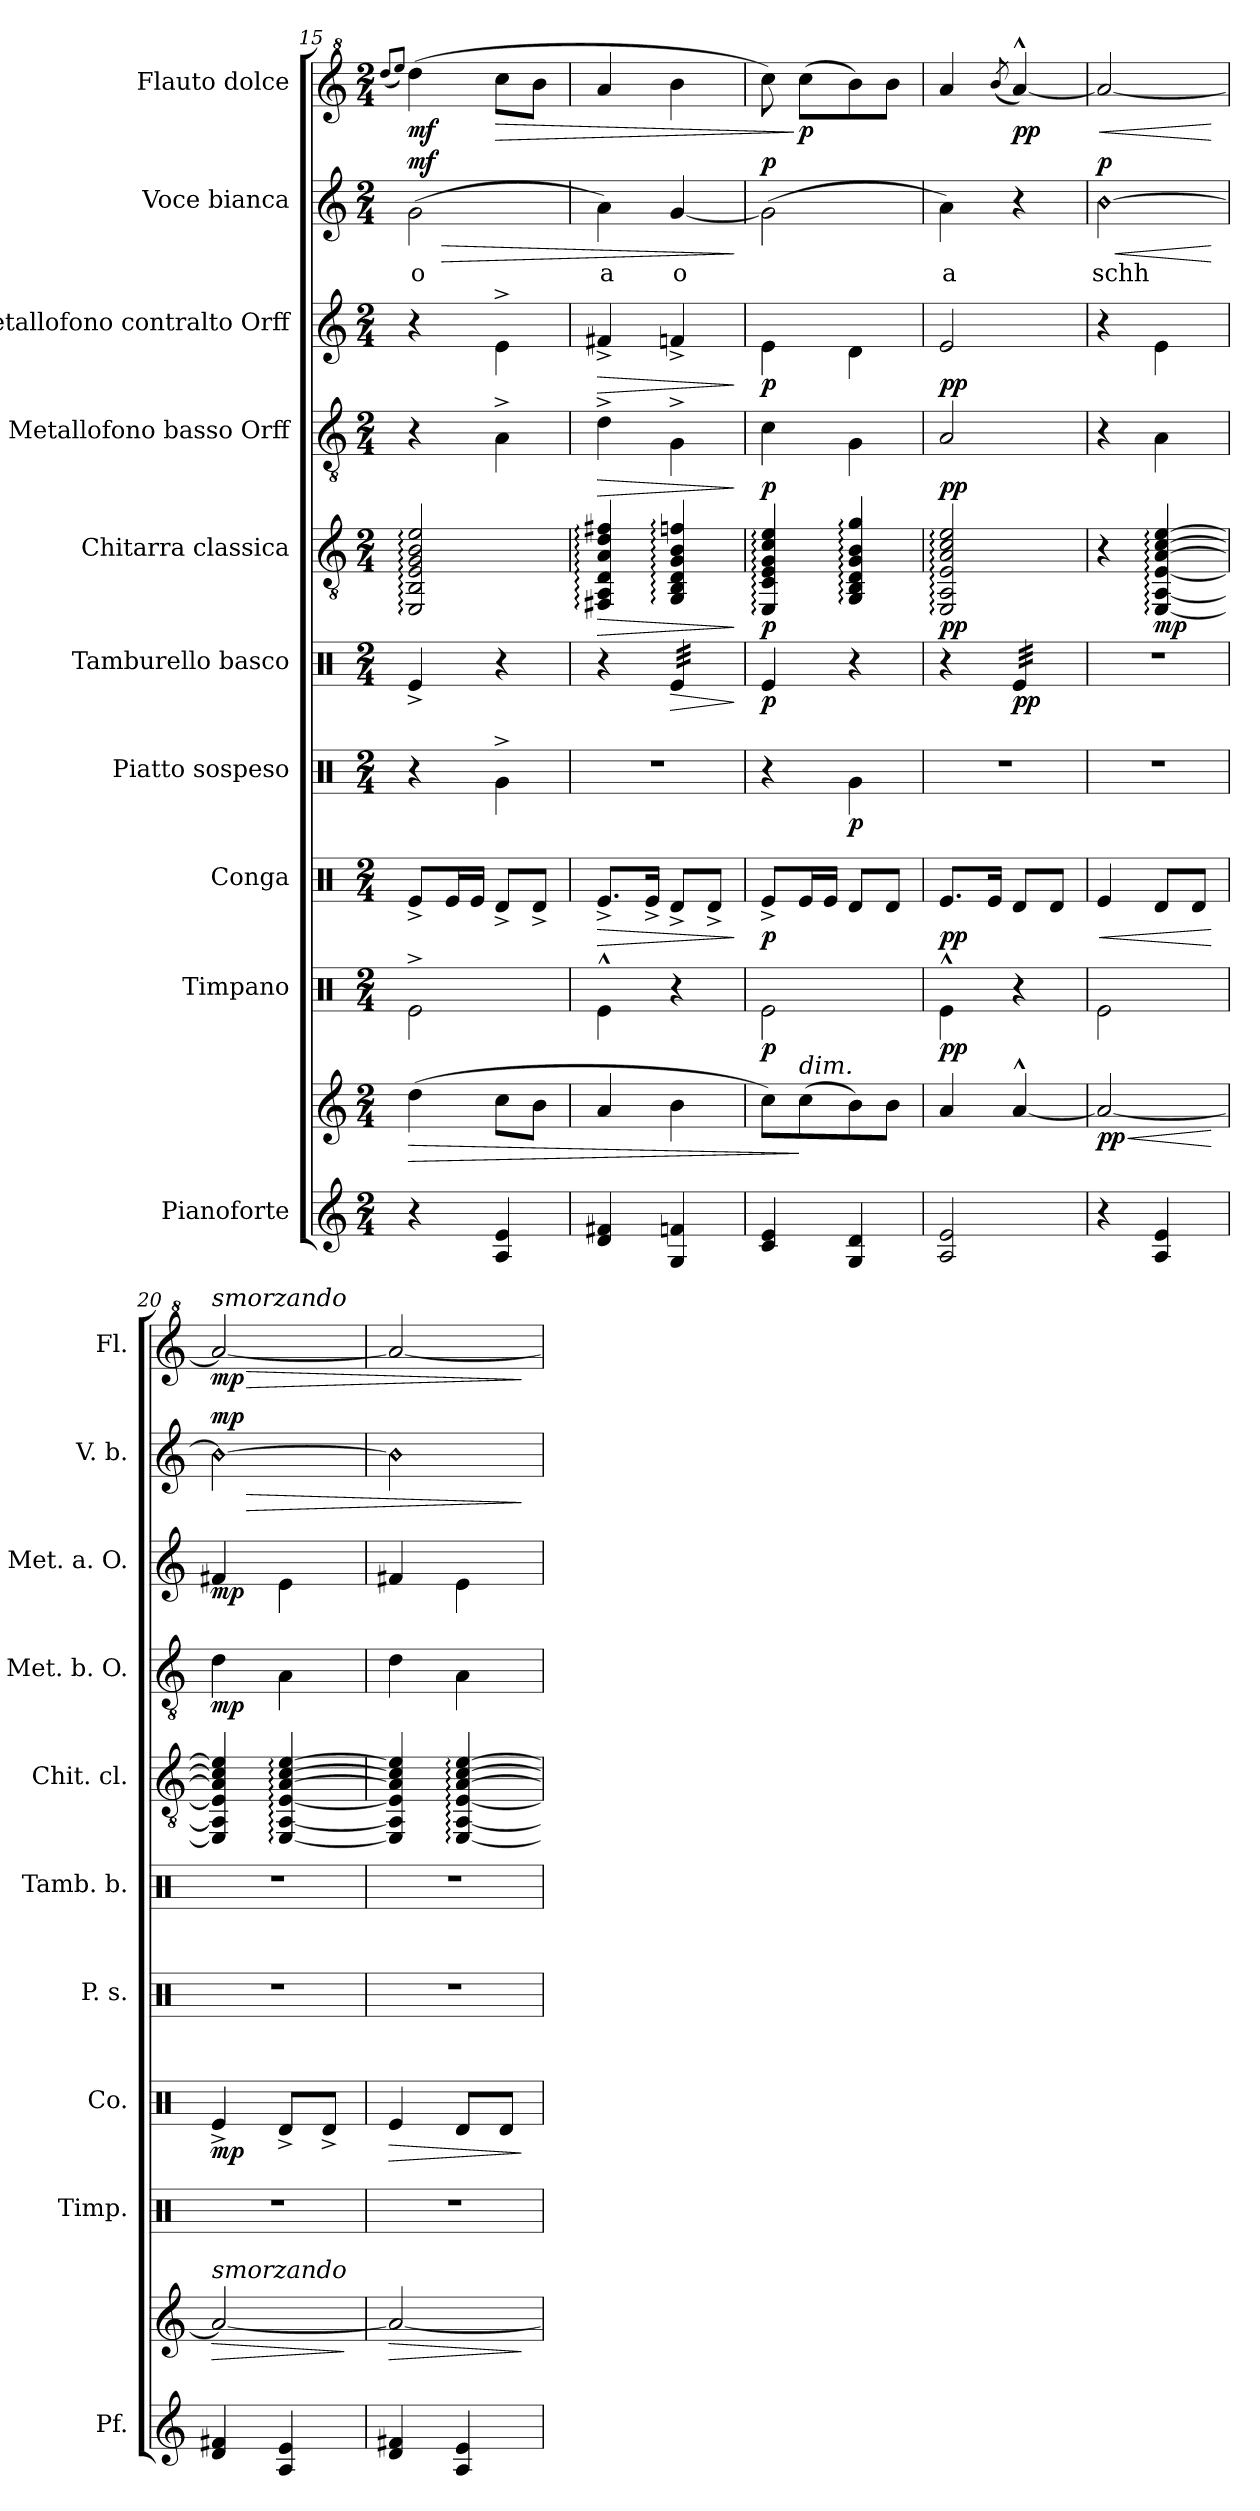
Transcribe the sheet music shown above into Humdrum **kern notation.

**kern	**kern	**dynam	**kern	**dynam	**kern	**dynam	**kern	**dynam	**kern	**dynam	**kern	**dynam	**kern	**dynam	**kern	**dynam	**kern	**text	**dynam	**kern	**dynam
*part10	*part10	*part10	*part9	*part9	*part8	*part8	*part7	*part7	*part6	*part6	*part5	*part5	*part4	*part4	*part3	*part3	*part2	*part2	*part2	*part1	*part1
*staff11	*staff10	*staff10/11	*staff9	*staff9	*staff8	*staff8	*staff7	*staff7	*staff6	*staff6	*staff5	*staff5	*staff4	*staff4	*staff3	*staff3	*staff2	*staff2	*staff2	*staff1	*staff1
*I"Pianoforte	*	*	*I"Timpano	*	*I"Conga	*	*I"Piatto sospeso	*	*I"Tamburello basco	*	*I"Chitarra classica	*	*I"Metallofono basso Orff	*	*I"Metallofono contralto Orff	*	*I"Voce bianca	*	*	*I"Flauto dolce	*
*I'Pf.	*	*	*I'Timp.	*	*I'Co.	*	*I'P. s.	*	*I'Tamb. b.	*	*I'Chit. cl.	*	*I'Met. b. O.	*	*I'Met. a. O.	*	*I'V. b.	*	*	*I'Fl.	*
*clefG2	*clefG2	*	*clefX	*	*clefX	*	*clefX	*	*clefX	*	*clefGv2	*	*clefGv2	*	*clefG2	*	*clefG2	*	*	*clefG^2	*
*k[]	*k[]	*	*k[]	*	*k[]	*	*k[]	*	*k[]	*	*k[]	*	*k[]	*	*k[]	*	*k[]	*	*	*k[]	*
*M2/4	*M2/4	*	*M2/4	*	*M2/4	*	*M2/4	*	*M2/4	*	*M2/4	*	*M2/4	*	*M2/4	*	*M2/4	*	*	*M2/4	*
=15	=15	=15	=15	=15	=15	=15	=15	=15	=15	=15	=15	=15	=15	=15	=15	=15	=15	=15	=15	=15	=15
.	.	.	.	.	.	.	.	.	.	.	.	.	.	.	.	.	.	.	.	(8qddd/L	.
.	.	.	.	.	.	.	.	.	.	.	.	.	.	.	.	.	.	.	.	8qeee/J)	.
!	!	!LO:HP:b	!	!	!	!	!	!	!	!	!	!	!	!	!	!	!	!LO:LY:a	!LO:HP:b	!	!
!	!	!	!	!	!	!	!	!	!	!	!	!	!	!	!	!	!	!	!LO:DY:n=1:b	!	!LO:DY:b
4r	(4dd\	>	2Re^\	.	8Re^/L	.	4r	.	4Re^/	.	2EE/: 2BB/: 2E/: 2G/: 2B/: 2e/:	.	4r	.	4r	.	(2g\	o	> mf	(4ddd\	mf
.	.	.	.	.	16Re/L	.	.	.	.	.	.	.	.	.	.	.	.	.	.	.	.
.	.	.	.	.	16Re/JJ	.	.	.	.	.	.	.	.	.	.	.	.	.	.	.	.
!	!	!	!	!	!	!	!	!	!	!	!	!	!	!	!	!	!	!	!	!	!LO:HP:b
4A/ 4e/	8cc\L	.	.	.	8Rd^/L	.	4Rg^\	.	4r	.	.	.	4A^\	.	4e^\	.	.	.	.	8ccc\L	>
.	8b\J	.	.	.	8Rd^/J	.	.	.	.	.	.	.	.	.	.	.	.	.	.	8bb\J	.
=16	=16	=16	=16	=16	=16	=16	=16	=16	=16	=16	=16	=16	=16	=16	=16	=16	=16	=16	=16	=16	=16
!	!	!	!	!	!	!LO:HP:b	!	!	!	!	!	!LO:HP:b	!	!LO:HP:b	!	!LO:HP:b	!	!LO:LY:a	!	!	!
4d/ 4f#X/	4a/	.	4Re^^\	.	8.Re^/L	>	2r	.	4r	.	4FF#X/: 4AA/: 4D/: 4A/: 4d/: 4f#X/:	>	4d^\	>	4f#X^/	>	4a\)	a	.	4aa/	.
.	.	.	.	.	16Re^/Jk	.	.	.	.	.	.	.	.	.	.	.	.	.	.	.	.
!	!	!	!	!	!	!	!	!	!	!LO:HP:b	!	!	!	!	!	!	!	!LO:LY:a	!	!	!
*	*	*	*	*	*	*	*	*	*tremolo	*	*	*	*	*	*	*	*	*	*	*	*
4G/ 4fn/	4b\	.	4r	.	8Rd^/L	.	.	.	32Re/LLL	>	4GG/: 4BB/: 4D/: 4G/: 4B/: 4fn/:	.	4G^\	.	4fn^/	.	[4g/	o	.	4bb\	.
.	.	.	.	.	.	.	.	.	32Re/	.	.	.	.	.	.	.	.	.	.	.	.
.	.	.	.	.	.	.	.	.	32Re/	.	.	.	.	.	.	.	.	.	.	.	.
.	.	.	.	.	.	.	.	.	32Re/	.	.	.	.	.	.	.	.	.	.	.	.
.	.	.	.	.	8Rd^/J	.	.	.	32Re/	.	.	.	.	.	.	.	.	.	.	.	.
.	.	.	.	.	.	.	.	.	32Re/	.	.	.	.	.	.	.	.	.	.	.	.
.	.	.	.	.	.	.	.	.	32Re/	.	.	.	.	.	.	.	.	.	.	.	.
.	.	.	.	.	.	.	.	.	32Re/JJJ	.	.	.	.	.	.	.	.	.	.	.	.
*	*	*	*	*	*	*	*	*	*Xtremolo	*	*	*	*	*	*	*	*	*	*	*	*
.	.	.	.	.	.	]	.	.	.	]	.	]	.	]	.	]	.	.	]	.	.
=17	=17	=17	=17	=17	=17	=17	=17	=17	=17	=17	=17	=17	=17	=17	=17	=17	=17	=17	=17	=17	=17
!	!	!	!	!LO:DY:b	!	!LO:DY:b	!	!	!	!LO:DY:b	!	!LO:DY:b	!	!LO:DY:b	!	!LO:DY:b	!	!	!LO:DY:b	!	!
4c/ 4e/	8cc\L)	.	2Re\	p	8Re^/L	p	4r	.	4Re/	p	4EE/: 4C/: 4E/: 4G/: 4c/: 4e/:	p	4c\	p	4e\	p	(2g\]	.	p	8ccc\)	.
!	!LO:TX:a:i:t=dim.	!	!	!	!	!	!	!	!	!	!	!	!	!	!	!	!	!	!	!	!
!	!	!	!	!	!	!	!	!	!	!	!	!	!	!	!	!	!	!	!	!	!LO:DY:n=1:b
.	(8cc\	]	.	.	16Re/L	.	.	.	.	.	.	.	.	.	.	.	.	.	.	(8ccc\L	] p
.	.	.	.	.	16Re/JJ	.	.	.	.	.	.	.	.	.	.	.	.	.	.	.	.
!	!	!	!	!	!	!	!	!LO:DY:b	!	!	!	!	!	!	!	!	!	!	!	!	!
4G/ 4d/	8b\)	.	.	.	8Rd/L	.	4Rg\	p	4r	.	4GG/: 4BB/: 4D/: 4G/: 4B/: 4g/:	.	4G\	.	4d\	.	.	.	.	8bb\)	.
.	8b\J	.	.	.	8Rd/J	.	.	.	.	.	.	.	.	.	.	.	.	.	.	8bb\J	.
=18	=18	=18	=18	=18	=18	=18	=18	=18	=18	=18	=18	=18	=18	=18	=18	=18	=18	=18	=18	=18	=18
!	!	!	!	!LO:DY:b	!	!LO:DY:b	!	!	!	!	!	!LO:DY:b	!	!LO:DY:b	!	!LO:DY:b	!	!LO:LY:a	!	!	!
2A/ 2e/	4a/	.	4Re^^\	pp	8.Re/L	pp	2r	.	4r	.	2EE/: 2AA/: 2E/: 2A/: 2c/: 2e/:	pp	2A/	pp	2e/	pp	4a\)	a	.	4aa/	.
.	.	.	.	.	16Re/Jk	.	.	.	.	.	.	.	.	.	.	.	.	.	.	.	.
.	.	.	.	.	.	.	.	.	.	.	.	.	.	.	.	.	.	.	.	(8qbb/	.
!	!	!	!	!	!	!	!	!	!	!LO:DY:b	!	!	!	!	!	!	!	!	!	!	!LO:DY:b
*	*	*	*	*	*	*	*	*	*tremolo	*	*	*	*	*	*	*	*	*	*	*	*
.	[4a^^/	.	4r	.	8Rd/L	.	.	.	32Re/LLL	pp	.	.	.	.	.	.	4r	.	.	[4aa^^/)	pp
.	.	.	.	.	.	.	.	.	32Re/	.	.	.	.	.	.	.	.	.	.	.	.
.	.	.	.	.	.	.	.	.	32Re/	.	.	.	.	.	.	.	.	.	.	.	.
.	.	.	.	.	.	.	.	.	32Re/	.	.	.	.	.	.	.	.	.	.	.	.
.	.	.	.	.	8Rd/J	.	.	.	32Re/	.	.	.	.	.	.	.	.	.	.	.	.
.	.	.	.	.	.	.	.	.	32Re/	.	.	.	.	.	.	.	.	.	.	.	.
.	.	.	.	.	.	.	.	.	32Re/	.	.	.	.	.	.	.	.	.	.	.	.
.	.	.	.	.	.	.	.	.	32Re/JJJ	.	.	.	.	.	.	.	.	.	.	.	.
*	*	*	*	*	*	*	*	*	*Xtremolo	*	*	*	*	*	*	*	*	*	*	*	*
=19	=19	=19	=19	=19	=19	=19	=19	=19	=19	=19	=19	=19	=19	=19	=19	=19	=19	=19	=19	=19	=19
!	!	!LO:HP:b	!	!	!	!LO:HP:b	!	!	!	!	!	!	!	!	!	!	!LO:N:head=diamond	!LO:LY:a	!LO:HP:b	!	!LO:HP:b
!	!	!LO:DY:n=1:b	!	!	!	!	!	!	!	!	!	!	!	!	!	!	!	!	!LO:DY:n=1:b	!	!
4r	2a/_	< pp	2Re\	.	4Re/	<	2r	.	2r	.	4r	.	4r	.	4r	.	[2b	schh	< p	2aa/_	<
!	!	!	!	!	!	!	!	!	!	!	!	!LO:DY:b	!	!	!	!	!	!	!	!	!
4A/ 4e/	.	.	.	.	8Rd/L	.	.	.	.	.	[4EE/: [4AA/: [4E/: [4A/: [4c/: [4e/:	mp	4A\	.	4e\	.	.	.	.	.	.
.	.	.	.	.	8Rd/J	.	.	.	.	.	.	.	.	.	.	.	.	.	.	.	.
.	.	[	.	.	.	[	.	.	.	.	.	.	.	.	.	.	.	.	[	.	[
=20	=20	=20	=20	=20	=20	=20	=20	=20	=20	=20	=20	=20	=20	=20	=20	=20	=20	=20	=20	=20	=20
!	!	!	!	!	!	!	!	!	!	!	!	!	!	!	!	!	!	!	!	!LO:TX:a:i:t=smorzando	!
!	!LO:TX:a:i:t=smorzando	!	!	!	!	!	!	!	!	!	!	!	!	!	!	!	!	!	!	!	!
!	!	!LO:HP:b	!	!	!	!LO:DY:b	!	!	!	!	!	!	!	!LO:DY:b	!	!LO:DY:b	!LO:N:head=diamond	!	!LO:HP:b	!	!LO:HP:b
!	!	!	!	!	!	!	!	!	!	!	!	!	!	!	!	!	!	!	!LO:DY:n=1:b	!	!LO:DY:n=1:b
4d/ 4f#X/	2a/_	>	2r	.	4Re^/	mp	2r	.	2r	.	4EE/] 4AA/] 4E/] 4A/] 4c/] 4e/]	.	4d\	mp	4f#X/	mp	2b_	.	> mp	2aa/_	> mp
4A/ 4e/	.	.	.	.	8Rd^/L	.	.	.	.	.	[4EE/: [4AA/: [4E/: [4A/: [4c/: [4e/:	.	4A\	.	4e\	.	.	.	.	.	.
.	.	.	.	.	8Rd^/J	.	.	.	.	.	.	.	.	.	.	.	.	.	.	.	.
.	.	]	.	.	.	.	.	.	.	.	.	.	.	.	.	.	.	.	.	.	.
=21	=21	=21	=21	=21	=21	=21	=21	=21	=21	=21	=21	=21	=21	=21	=21	=21	=21	=21	=21	=21	=21
!	!	!LO:HP:b	!	!	!	!LO:HP:b	!	!	!	!	!	!	!	!	!	!	!LO:N:head=diamond	!	!	!	!
4d/ 4f#X/	2a/_	>	2r	.	4Re/	>	2r	.	2r	.	4EE/] 4AA/] 4E/] 4A/] 4c/] 4e/]	.	4d\	.	4f#X/	.	2b]	.	.	2aa/_	.
4A/ 4e/	.	.	.	.	8Rd/L	.	.	.	.	.	[4EE/: [4AA/: [4E/: [4A/: [4c/: [4e/:	.	4A\	.	4e\	.	.	.	.	.	.
.	.	.	.	.	8Rd/J	.	.	.	.	.	.	.	.	.	.	.	.	.	.	.	.
.	.	]	.	.	.	]	.	.	.	.	.	.	.	.	.	.	.	.	]	.	]
=	=	=	=	=	=	=	=	=	=	=	=	=	=	=	=	=	=	=	=	=	=
*-	*-	*-	*-	*-	*-	*-	*-	*-	*-	*-	*-	*-	*-	*-	*-	*-	*-	*-	*-	*-	*-
